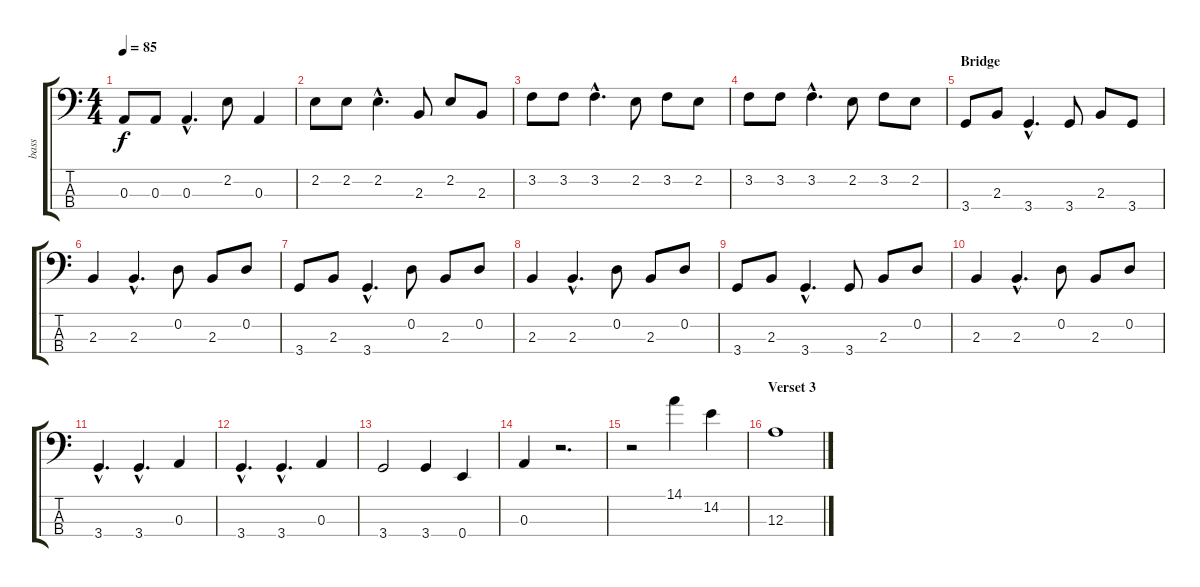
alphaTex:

\track ("bass" "bass") {instrument electricbassfinger}
\staff {score tabs}
\tuning (G2 D2 A1 E1) {hide}
\ts (4 4)
\tempo 85
\clef f4
\ks c
0.3.8{dy f} 0.3.8 0.3{hac}.4{d} 2.2.8 0.3.4 |
2.2.8 2.2.8 2.2{hac}.4{d} 2.3.8 2.2.8 2.3.8 |
3.2.8 3.2.8 3.2{hac}.4{d} 2.2.8 3.2.8 2.2.8 |
3.2.8 3.2.8 3.2{hac}.4{d} 2.2.8 3.2.8 2.2.8 |
\section ("" "Bridge")
3.4.8 2.3.8 3.4{hac}.4{d} 3.4.8 2.3.8 3.4.8 |
2.3.4 2.3{hac}.4{d} 0.2.8 2.3.8 0.2.8 |
3.4.8 2.3.8 3.4{hac}.4{d} 0.2.8 2.3.8 0.2.8 |
2.3.4 2.3{hac}.4{d} 0.2.8 2.3.8 0.2.8 |
3.4.8 2.3.8 3.4{hac}.4{d} 3.4.8 2.3.8 0.2.8 |
2.3.4 2.3{hac}.4{d} 0.2.8 2.3.8 0.2.8 |
3.4{hac}.4{d} 3.4{hac}.4{d} 0.3.4 |
3.4{hac}.4{d} 3.4{hac}.4{d} 0.3.4 |
3.4.2 3.4.4 0.4.4 |
0.3.4 r.2{d} |
r.2 14.1.4 14.2.4 |
\section ("" "Verset 3")
12.3.1
